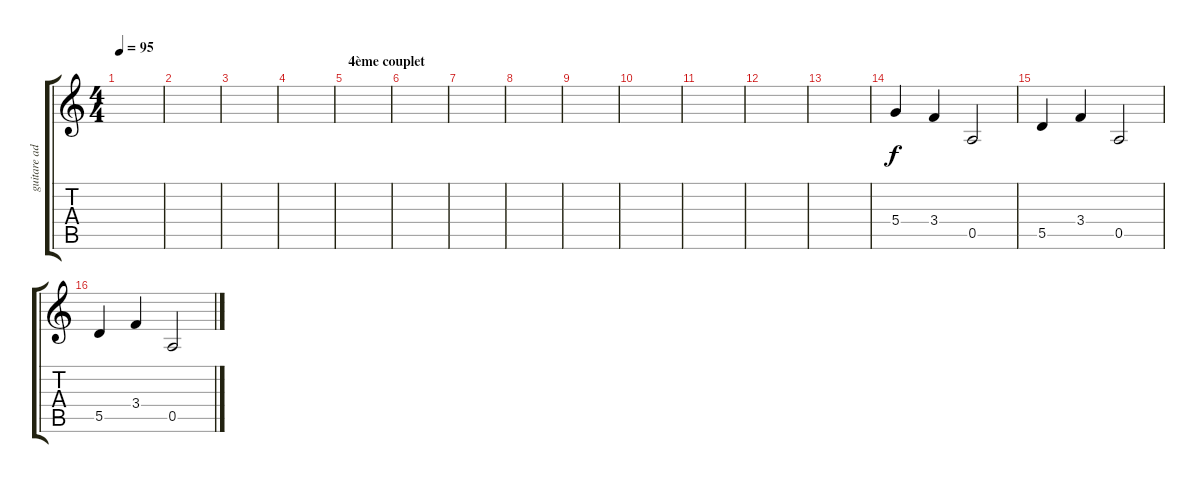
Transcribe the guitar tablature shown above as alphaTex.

\track ("guitare aditionnelle" "guitare ad") {instrument acousticguitarnylon}
\staff {score tabs}
\tuning (E4 B3 G3 D3 A2 E2) {hide}
\ts (4 4)
\tempo 95
\clef g2
\ks c
|
|
|
|
\section ("" "4ème couplet")
|
|
|
|
|
|
|
|
|
5.4.4 3.4.4 0.5.2 |
5.5.4 3.4.4 0.5.2 |
5.5.4 3.4.4 0.5.2
